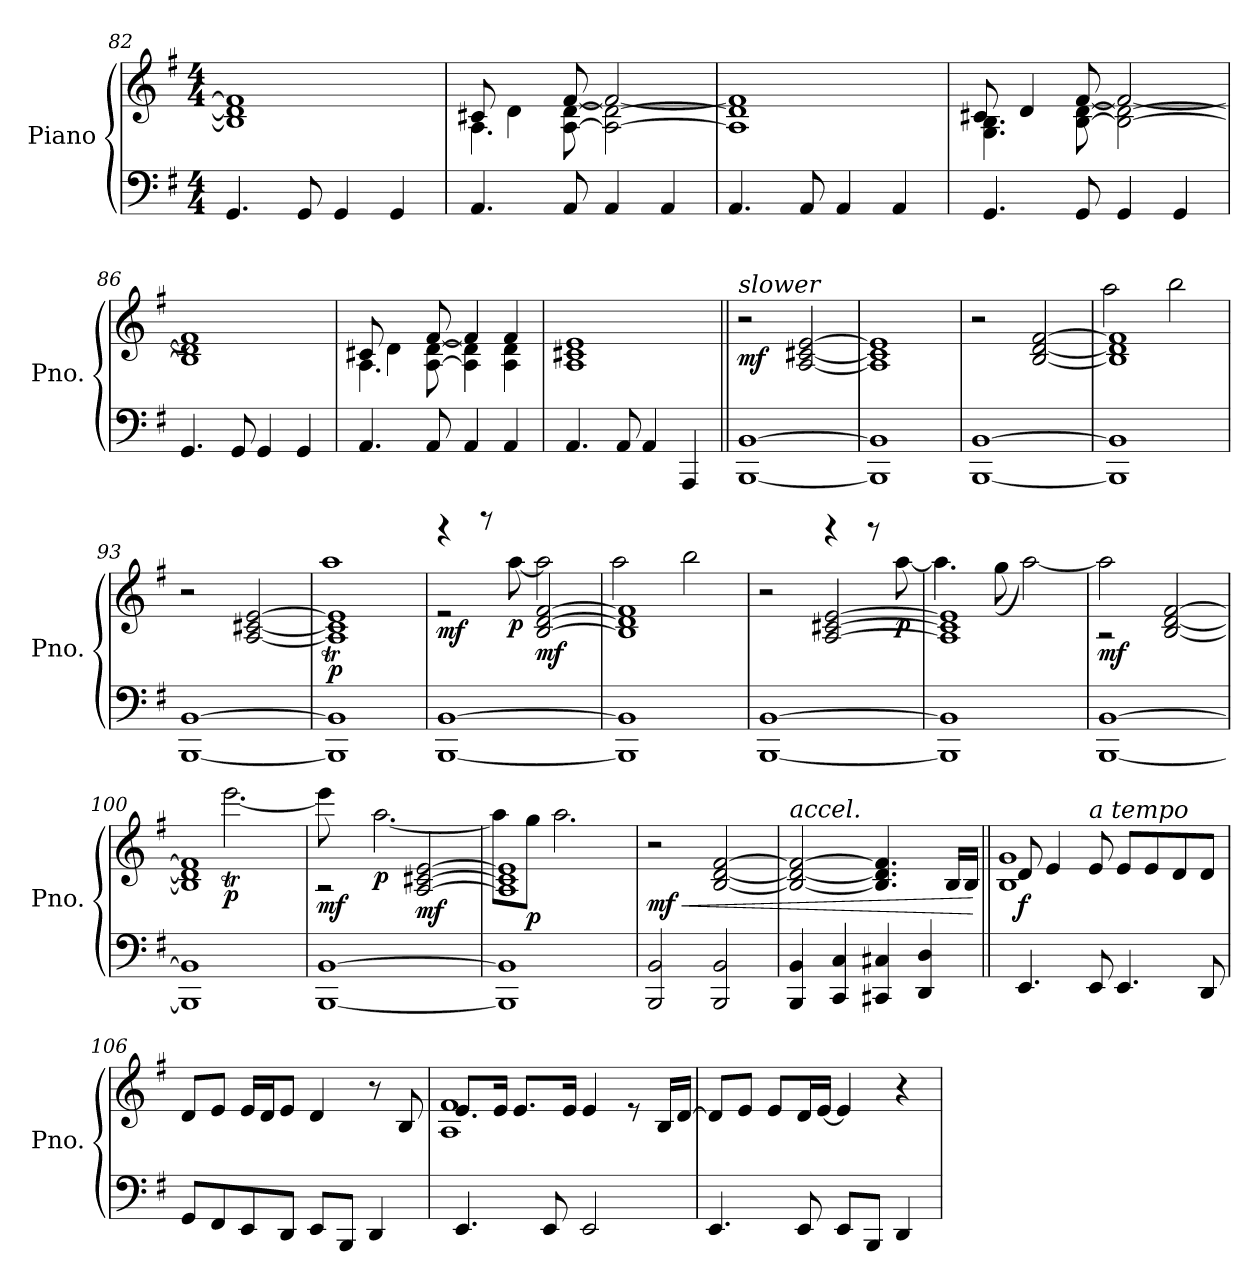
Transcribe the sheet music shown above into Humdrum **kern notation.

**kern	**kern	**dynam
*part1	*part1	*part1
*staff2	*staff1	*staff1/2
*I"Piano	*	*
*I'Pno.	*	*
*clefF4	*clefG2	*
*k[f#]	*k[f#]	*
*M4/4	*M4/4	*
=82	=82	=82
*	*^	*
4.GG/	1B] 1d]	1f#]	.
8GG/	.	.	.
4GG/	.	.	.
4GG/	.	.	.
=83	=83	=83	=83
4.AA/	4.A\	8c#X/	.
.	.	4d\	.
8AA/	[8A\ [8d\	[8f#/	.
4AA/	2A\_ 2d\_	2f#/_	.
4AA/	.	.	.
!!LO:LB:g=z	!!
=84	=84	=84	=84
4.AA/	1A] 1d]	1f#]	.
8AA/	.	.	.
4AA/	.	.	.
4AA/	.	.	.
=85	=85	=85	=85
4.GG/	4.G\ 4.B\	8c#X/	.
.	.	4d/	.
8GG/	[8B\ [8d\	[8f#/	.
4GG/	2B\_ 2d\_	2f#/_	.
4GG/	.	.	.
=86	=86	=86	=86
4.GG/	1B] 1d]	1f#]	.
8GG/	.	.	.
4GG/	.	.	.
4GG/	.	.	.
=87	=87	=87	=87
4.AA/	4.A\	8c#X/	.
.	.	4d\	.
8AA/	[8A\ [8d\	[8f#/	.
4AA/	4A\] 4d\]	4f#/]	.
4AA/	4A\ 4d\	4f#/	.
=88	=88	=88	=88
4.AA/	1A 1c#X	1e	.
8AA/	.	.	.
4AA/	.	.	.
4AAA/	.	.	.
*	*v	*v	*
!!LO:PB:g=z
=89||	=89||	=89||
*	*MM80	*
!	!LO:TX:a:i:t=slower	!
!	!	!LO:DY:b
[1BBB [1BB	2r	mf
.	[2A/ [2c#X/ [2e/	.
=90	=90	=90
1BBB] 1BB]	1A] 1c#] 1e]	.
=91	=91	=91
[1BBB [1BB	2r	.
.	[2B/ [2d/ [2f#/	.
=92	=92	=92
*	*^	*
1BBB] 1BB]	1B] 1d] 1f#]	2aa\	.
.	.	2bb\	.
*	*v	*v	*
=93	=93	=93
[1BBB [1BB	2r	.
.	[2A/ [2c#X/ [2e/	.
=94	=94	=94
*	*^	*
!	!	!	!LO:DY:b
1BBB] 1BB]	1A] 1c#] 1e]	1aaT	p
!!LO:LB:g=z	!!
=95	=95	=95	=95
!	!	!	!LO:DY:b
[1BBB [1BB	2re	4rggg	mf
.	.	8rbbb	.
!	!	!	!LO:DY:b
.	.	[8aa\	p
!	!	!	!LO:DY:b
.	[2B/ [2d/ [2f#/	2aa\]	mf
=96	=96	=96	=96
1BBB] 1BB]	1B] 1d] 1f#]	2aa\	.
.	.	2bb\	.
=97	=97	=97	=97
[1BBB [1BB	2r	2ryy	.
.	[2A/ [2c#X/ [2e/	4rggg	.
.	.	8rggg	.
!	!	!	!LO:DY:b
.	.	[8aa\	p
=98	=98	=98	=98
1BBB] 1BB]	1A] 1c#] 1e]	4.aa\]	.
.	.	(>8gg\	.
.	.	[2aa\)	.
=99	=99	=99	=99
!	!	!	!LO:DY:b
[1BBB [1BB	2rA	2aa\]	mf
.	[2B/ [2d/ [2f#/	2ryy	.
!!LO:LB:g=z	!!
=100	=100	=100	=100
1BBB] 1BB]	1B] 1d] 1f#]	4ryy	.
!	!	!	!LO:DY:b
.	.	[2.eeeT\	p
=101	=101	=101	=101
!	!	!	!LO:DY:b
[1BBB [1BB	2rA	8eee\]	mf
.	.	8ryy	.
!	!	!	!LO:DY:b
.	.	[2.aa\	p
!	!	!	!LO:DY:b
.	[2A/ [2c#X/ [2e/	.	mf
=102	=102	=102	=102
1BBB] 1BB]	1A] 1c#] 1e]	8aa\L]	.
!	!	!	!LO:DY:b
.	.	8gg\J	p
.	.	2.aa\	.
=103	=103	=103	=103
!	!	!	!LO:HP:b
!	!	!	!LO:DY:n=1:b
*	*v	*v	*
2BBB/ 2BB/	2r	< mf
2BBB/ 2BB/	[2B/ [2d/ [2f#/	.
=104	=104	=104
*	*MM95	*
!	!LO:TX:a:i:t=accel.	!
4BBB/ 4BB/	2B/_ 2d/_ 2f#/_	.
4CC/ 4C/	.	.
*	*MM100	*
4CC#X/ 4C#X/	4.B/] 4.d/] 4.f#/]	.
4DD/ 4D/	.	.
.	16B/LL	.
.	16B/JJ	.
.	.	[
!!LO:LB:g=z
=105||	=105||	=105||
*	*MM100	*
*	*^	*
!	!	!	!LO:DY:b
4.EE/	8d/	1B 1g	f
.	4e/	.	.
!	!LO:TX:a:i:t=a tempo	!	!
8EE/	8e/	.	.
4.EE/	8e/L	.	.
.	8e/	.	.
.	8d/	.	.
8DD/	8d/J	.	.
*	*v	*v	*
=106	=106	=106
8GG/L	8d/L	.
8FF#/	8e/J	.
8EE/	16e/LL	.
.	16d/J	.
8DD/J	8e/J	.
8EE/L	4d/	.
8BBB/J	.	.
4DD/	8r	.
.	8B/	.
=107	=107	=107
*	*^	*
4.EE/	8.e/L	1A 1f#	.
.	16e/Jk	.	.
.	8.e/L	.	.
8EE/	.	.	.
.	16e/Jk	.	.
2EE/	4e/	.	.
.	8re	.	.
.	16B/LL	.	.
.	[16d/JJ	.	.
*	*v	*v	*
=108	=108	=108
4.EE/	8d/L]	.
.	8e/J	.
.	8e/L	.
8EE/	16d/L	.
.	[16e/JJ	.
8EE/L	4e/]	.
8BBB/J	.	.
4DD/	4r	.
=	=	=
*-	*-	*-
